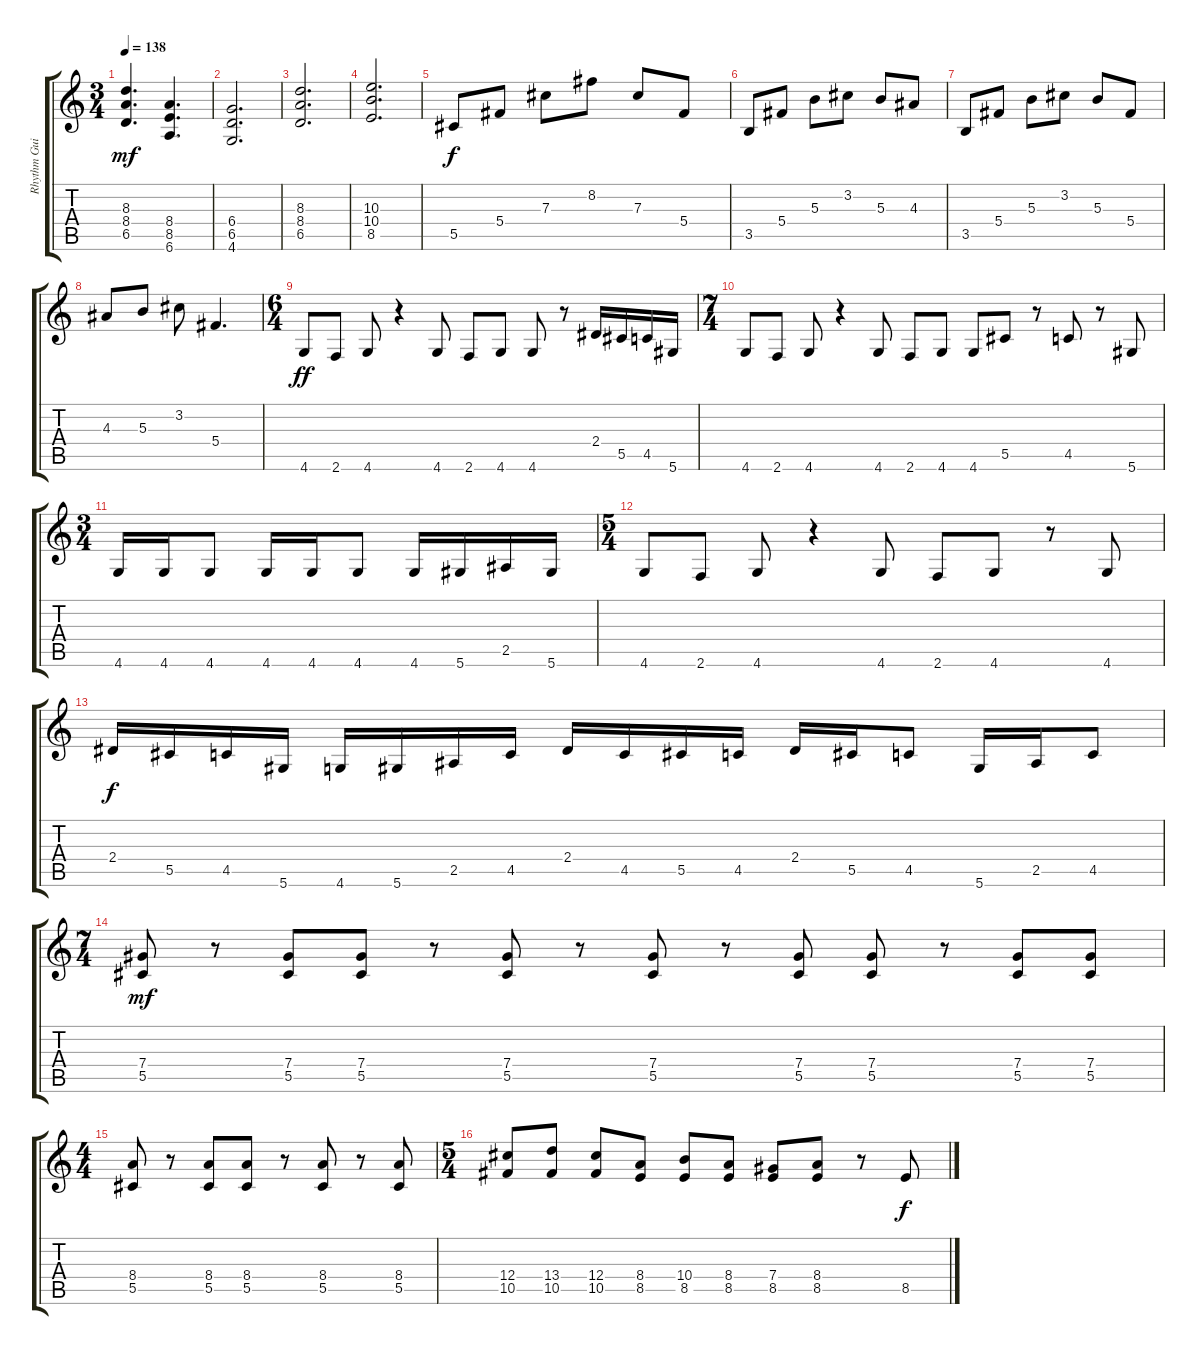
\track ("Rhythm Guitar L" "Rhythm Gui") {instrument distortionguitar}
\staff {score tabs}
\tuning (Eb4 Bb3 Gb3 Db3 Ab2 Eb2) {hide}
\ts (3 4)
\tempo 138
\clef g2
\ks c
(8.3 8.4 6.5).4{d dy mf} (8.4 8.5 6.6).4{d} |
(6.4 6.5 4.6).2{d} |
(8.3 8.4 6.5).2{d} |
(10.3 10.4 8.5).2{d} |
5.5.8{dy f volume 10 balance 5 instrument electricguitarclean} 5.4.8 7.3.8 8.2.8 7.3.8 5.4.8 |
3.5.8 5.4.8 5.3.8 3.2.8 5.3.8 4.3.8 |
3.5.8 5.4.8 5.3.8 3.2.8 5.3.8 5.4.8 |
4.3.8 5.3.8 3.2.8 5.4.4{d} |
\ts (6 4)
4.6.8{dy ff volume 12 balance 3 instrument distortionguitar} 2.6.8 4.6.8 r.4 4.6.8 2.6.8 4.6.8 4.6.8 r.8 2.4.16 5.5.16 4.5.16 5.6.16 |
\ts (7 4)
4.6.8 2.6.8 4.6.8 r.4 4.6.8 2.6.8 4.6.8 4.6.8 5.5.8 r.8 4.5.8 r.8 5.6.8 |
\ts (3 4)
4.6.16 4.6.16 4.6.8 4.6.16 4.6.16 4.6.8 4.6.16 5.6.16 2.5.16 5.6.16 |
\ts (5 4)
4.6.8 2.6.8 4.6.8 r.4 4.6.8 2.6.8 4.6.8 r.8 4.6.8 |
2.4.16{dy f} 5.5.16 4.5.16 5.6.16 4.6.16 5.6.16 2.5.16 4.5.16 2.4.16 4.5.16 5.5.16 4.5.16 2.4.16 5.5.16 4.5.8 5.6.16 2.5.16 4.5.8 |
\ts (7 4)
(7.4 5.5).8{dy mf} r.8 (7.4 5.5).8 (7.4 5.5).8 r.8 (7.4 5.5).8 r.8 (7.4 5.5).8 r.8 (7.4 5.5).8 (7.4 5.5).8 r.8 (7.4 5.5).8 (7.4 5.5).8 |
\ts (4 4)
(8.4 5.5).8 r.8 (8.4 5.5).8 (8.4 5.5).8 r.8 (8.4 5.5).8 r.8 (8.4 5.5).8 |
\ts (5 4)
(12.4 10.5).8 (13.4 10.5).8 (12.4 10.5).8 (8.4 8.5).8 (10.4 8.5).8 (8.4 8.5).8 (7.4 8.5).8 (8.4 8.5).8 r.8 8.5.8{dy f}
